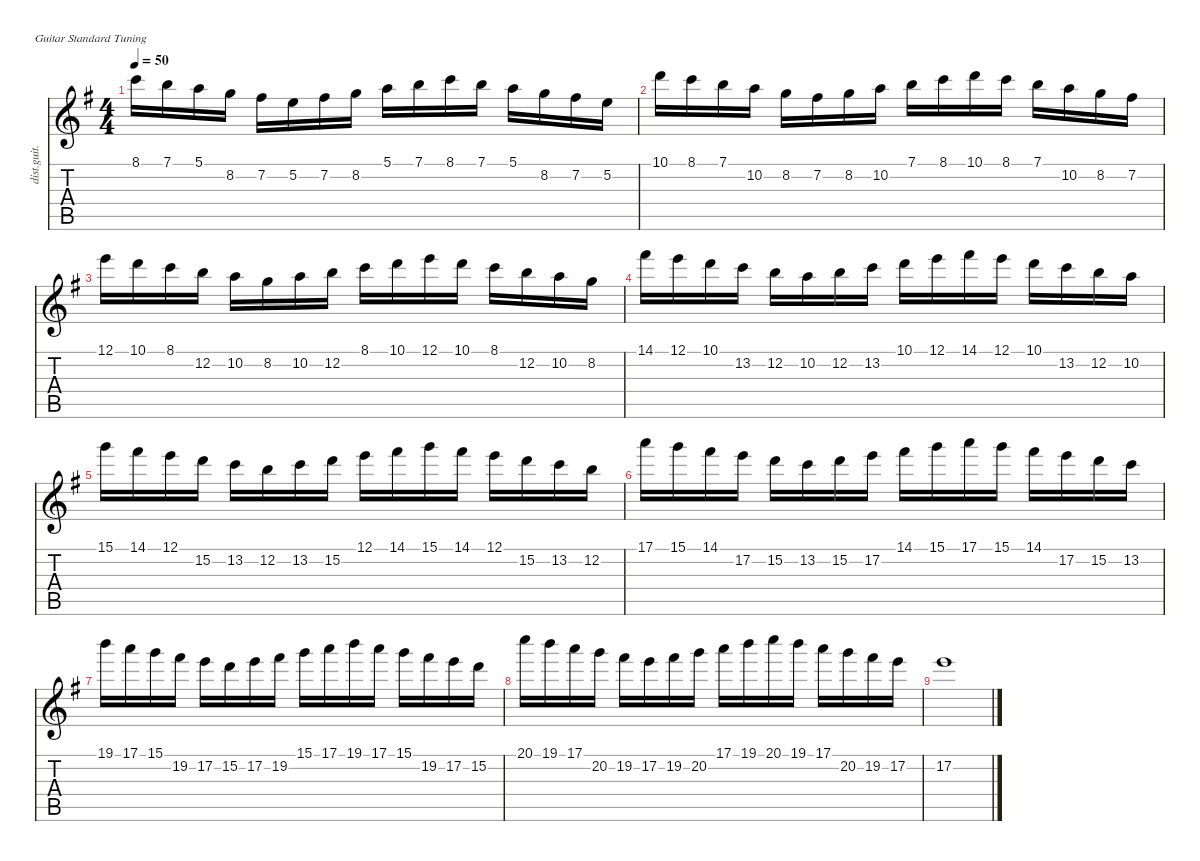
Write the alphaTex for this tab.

\defaultSystemsLayout 4
\hideDynamics
\bracketExtendMode nobrackets
\track ("Distortion Guitar" "dist.guit.") {instrument distortionguitar}
\staff {score tabs}
\tuning (E4 B3 G3 D3 A2 E2)
\ts (4 4)
\tempo 50
\clef g2
\ks g
8.1{acc forcenatural}.16{dy mf instrument distortionguitar beam Down} 7.1{acc forcenatural}.16{beam Down} 5.1{acc forcenatural}.16{beam Down} 8.2{acc forcenatural}.16{beam Down} 7.2{acc #}.16{beam Down} 5.2{acc forcenatural}.16{beam Down} 7.2{acc #}.16{beam Down} 8.2{acc forcenatural}.16{beam Down} 5.1{acc forcenatural}.16{beam Down} 7.1{acc forcenatural}.16{beam Down} 8.1{acc forcenatural}.16{beam Down} 7.1{acc forcenatural}.16{beam Down} 5.1{acc forcenatural}.16{beam Down} 8.2{acc forcenatural}.16{beam Down} 7.2{acc #}.16{beam Down} 5.2{acc forcenatural}.16{beam Down} |
10.1{acc forcenatural}.16{beam Down} 8.1{acc forcenatural}.16{beam Down} 7.1{acc forcenatural}.16{beam Down} 10.2{acc forcenatural}.16{beam Down} 8.2{acc forcenatural}.16{beam Down} 7.2{acc #}.16{beam Down} 8.2{acc forcenatural}.16{beam Down} 10.2{acc forcenatural}.16{beam Down} 7.1{acc forcenatural}.16{beam Down} 8.1{acc forcenatural}.16{beam Down} 10.1{acc forcenatural}.16{beam Down} 8.1{acc forcenatural}.16{beam Down} 7.1{acc forcenatural}.16{beam Down} 10.2{acc forcenatural}.16{beam Down} 8.2{acc forcenatural}.16{beam Down} 7.2{acc #}.16{beam Down} |
12.1{acc forcenatural}.16{beam Down} 10.1{acc forcenatural}.16{beam Down} 8.1{acc forcenatural}.16{beam Down} 12.2{acc forcenatural}.16{beam Down} 10.2{acc forcenatural}.16{beam Down} 8.2{acc forcenatural}.16{beam Down} 10.2{acc forcenatural}.16{beam Down} 12.2{acc forcenatural}.16{beam Down} 8.1{acc forcenatural}.16{beam Down} 10.1{acc forcenatural}.16{beam Down} 12.1{acc forcenatural}.16{beam Down} 10.1{acc forcenatural}.16{beam Down} 8.1{acc forcenatural}.16{beam Down} 12.2{acc forcenatural}.16{beam Down} 10.2{acc forcenatural}.16{beam Down} 8.2{acc forcenatural}.16{beam Down} |
14.1{acc #}.16{beam Down} 12.1{acc forcenatural}.16{beam Down} 10.1{acc forcenatural}.16{beam Down} 13.2{acc forcenatural}.16{beam Down} 12.2{acc forcenatural}.16{beam Down} 10.2{acc forcenatural}.16{beam Down} 12.2{acc forcenatural}.16{beam Down} 13.2{acc forcenatural}.16{beam Down} 10.1{acc forcenatural}.16{beam Down} 12.1{acc forcenatural}.16{beam Down} 14.1{acc #}.16{beam Down} 12.1{acc forcenatural}.16{beam Down} 10.1{acc forcenatural}.16{beam Down} 13.2{acc forcenatural}.16{beam Down} 12.2{acc forcenatural}.16{beam Down} 10.2{acc forcenatural}.16{beam Down} |
15.1{acc forcenatural}.16{beam Down} 14.1{acc #}.16{beam Down} 12.1{acc forcenatural}.16{beam Down} 15.2{acc forcenatural}.16{beam Down} 13.2{acc forcenatural}.16{beam Down} 12.2{acc forcenatural}.16{beam Down} 13.2{acc forcenatural}.16{beam Down} 15.2{acc forcenatural}.16{beam Down} 12.1{acc forcenatural}.16{beam Down} 14.1{acc #}.16{beam Down} 15.1{acc forcenatural}.16{beam Down} 14.1{acc #}.16{beam Down} 12.1{acc forcenatural}.16{beam Down} 15.2{acc forcenatural}.16{beam Down} 13.2{acc forcenatural}.16{beam Down} 12.2{acc forcenatural}.16{beam Down} |
17.1{acc forcenatural}.16{beam Down} 15.1{acc forcenatural}.16{beam Down} 14.1{acc #}.16{beam Down} 17.2{acc forcenatural}.16{beam Down} 15.2{acc forcenatural}.16{beam Down} 13.2{acc forcenatural}.16{beam Down} 15.2{acc forcenatural}.16{beam Down} 17.2{acc forcenatural}.16{beam Down} 14.1{acc #}.16{beam Down} 15.1{acc forcenatural}.16{beam Down} 17.1{acc forcenatural}.16{beam Down} 15.1{acc forcenatural}.16{beam Down} 14.1{acc #}.16{beam Down} 17.2{acc forcenatural}.16{beam Down} 15.2{acc forcenatural}.16{beam Down} 13.2{acc forcenatural}.16{beam Down} |
19.1{acc forcenatural}.16{beam Down} 17.1{acc forcenatural}.16{beam Down} 15.1{acc forcenatural}.16{beam Down} 19.2{acc #}.16{beam Down} 17.2{acc forcenatural}.16{beam Down} 15.2{acc forcenatural}.16{beam Down} 17.2{acc forcenatural}.16{beam Down} 19.2{acc #}.16{beam Down} 15.1{acc forcenatural}.16{beam Down} 17.1{acc forcenatural}.16{beam Down} 19.1{acc forcenatural}.16{beam Down} 17.1{acc forcenatural}.16{beam Down} 15.1{acc forcenatural}.16{beam Down} 19.2{acc #}.16{beam Down} 17.2{acc forcenatural}.16{beam Down} 15.2{acc forcenatural}.16{beam Down} |
20.1{acc forcenatural}.16{beam Down} 19.1{acc forcenatural}.16{beam Down} 17.1{acc forcenatural}.16{beam Down} 20.2{acc forcenatural}.16{beam Down} 19.2{acc #}.16{beam Down} 17.2{acc forcenatural}.16{beam Down} 19.2{acc #}.16{beam Down} 20.2{acc forcenatural}.16{beam Down} 17.1{acc forcenatural}.16{beam Down} 19.1{acc forcenatural}.16{beam Down} 20.1{acc forcenatural}.16{beam Down} 19.1{acc forcenatural}.16{beam Down} 17.1{acc forcenatural}.16{beam Down} 20.2{acc forcenatural}.16{beam Down} 19.2{acc #}.16{beam Down} 17.2{acc forcenatural}.16{beam Down} |
17.2{acc forcenatural}.1{beam Down}
